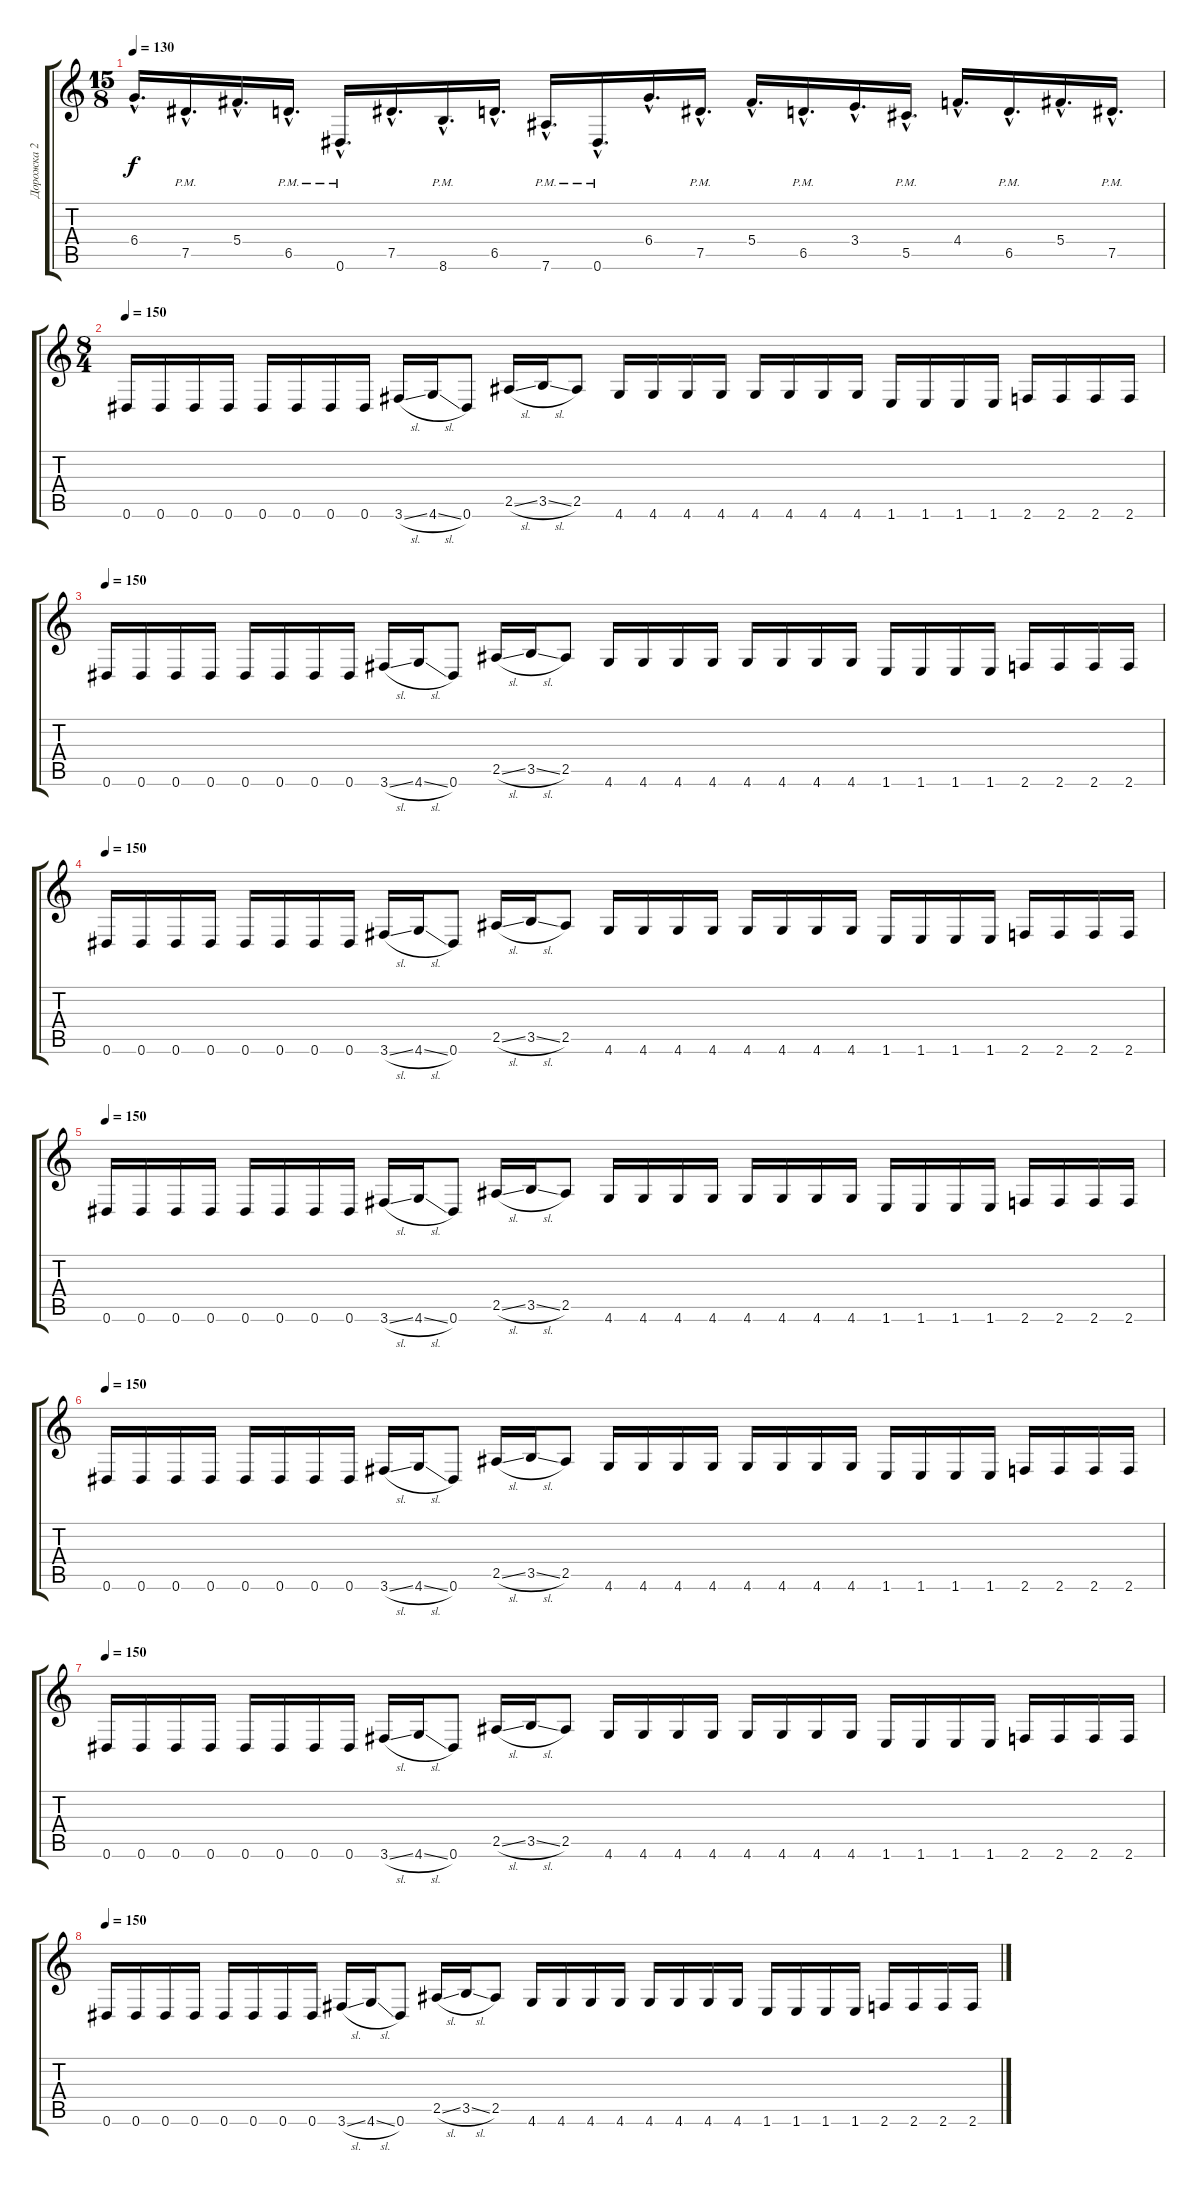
\track ("Дорожка 2" "Дорожка 2") {instrument distortionguitar}
\staff {score tabs}
\tuning (Eb4 Bb3 Gb3 Db3 Ab2 Eb2) {hide}
\ts (15 8)
\tempo 130
\clef g2
\ks c
6.4{hac}.16{d dy f} 7.5{hac pm}.16{d} 5.4{hac}.16{d} 6.5{hac pm}.16{d} 0.6{hac pm}.16{d} 7.5{hac}.16{d} 8.6{hac pm}.16{d} 6.5{hac}.16{d} 7.6{hac pm}.16{d} 0.6{hac pm}.16{d} 6.4{hac}.16{d} 7.5{hac pm}.16{d} 5.4{hac}.16{d} 6.5{hac pm}.16{d} 3.4{hac}.16{d} 5.5{hac pm}.16{d} 4.4{hac}.16{d} 6.5{hac pm}.16{d} 5.4{hac}.16{d} 7.5{hac pm}.16{d} |
\ts (8 4)
\tempo 150
0.6.16 0.6.16 0.6.16 0.6.16 0.6.16 0.6.16 0.6.16 0.6.16 3.6{sl}.16 4.6{sl}.16 0.6.8 2.5{sl}.16 3.5{sl}.16 2.5.8 4.6.16 4.6.16 4.6.16 4.6.16 4.6.16 4.6.16 4.6.16 4.6.16 1.6.16 1.6.16 1.6.16 1.6.16 2.6.16 2.6.16 2.6.16 2.6.16 |
\tempo 150
0.6.16 0.6.16 0.6.16 0.6.16 0.6.16 0.6.16 0.6.16 0.6.16 3.6{sl}.16 4.6{sl}.16 0.6.8 2.5{sl}.16 3.5{sl}.16 2.5.8 4.6.16 4.6.16 4.6.16 4.6.16 4.6.16 4.6.16 4.6.16 4.6.16 1.6.16 1.6.16 1.6.16 1.6.16 2.6.16 2.6.16 2.6.16 2.6.16 |
\tempo 150
0.6.16 0.6.16 0.6.16 0.6.16 0.6.16 0.6.16 0.6.16 0.6.16 3.6{sl}.16 4.6{sl}.16 0.6.8 2.5{sl}.16 3.5{sl}.16 2.5.8 4.6.16 4.6.16 4.6.16 4.6.16 4.6.16 4.6.16 4.6.16 4.6.16 1.6.16 1.6.16 1.6.16 1.6.16 2.6.16 2.6.16 2.6.16 2.6.16 |
\tempo 150
0.6.16 0.6.16 0.6.16 0.6.16 0.6.16 0.6.16 0.6.16 0.6.16 3.6{sl}.16 4.6{sl}.16 0.6.8 2.5{sl}.16 3.5{sl}.16 2.5.8 4.6.16 4.6.16 4.6.16 4.6.16 4.6.16 4.6.16 4.6.16 4.6.16 1.6.16 1.6.16 1.6.16 1.6.16 2.6.16 2.6.16 2.6.16 2.6.16 |
\tempo 150
0.6.16 0.6.16 0.6.16 0.6.16 0.6.16 0.6.16 0.6.16 0.6.16 3.6{sl}.16 4.6{sl}.16 0.6.8 2.5{sl}.16 3.5{sl}.16 2.5.8 4.6.16 4.6.16 4.6.16 4.6.16 4.6.16 4.6.16 4.6.16 4.6.16 1.6.16 1.6.16 1.6.16 1.6.16 2.6.16 2.6.16 2.6.16 2.6.16 |
\tempo 150
0.6.16 0.6.16 0.6.16 0.6.16 0.6.16 0.6.16 0.6.16 0.6.16 3.6{sl}.16 4.6{sl}.16 0.6.8 2.5{sl}.16 3.5{sl}.16 2.5.8 4.6.16 4.6.16 4.6.16 4.6.16 4.6.16 4.6.16 4.6.16 4.6.16 1.6.16 1.6.16 1.6.16 1.6.16 2.6.16 2.6.16 2.6.16 2.6.16 |
\tempo 150
0.6.16 0.6.16 0.6.16 0.6.16 0.6.16 0.6.16 0.6.16 0.6.16 3.6{sl}.16 4.6{sl}.16 0.6.8 2.5{sl}.16 3.5{sl}.16 2.5.8 4.6.16 4.6.16 4.6.16 4.6.16 4.6.16 4.6.16 4.6.16 4.6.16 1.6.16 1.6.16 1.6.16 1.6.16 2.6.16 2.6.16 2.6.16 2.6.16
